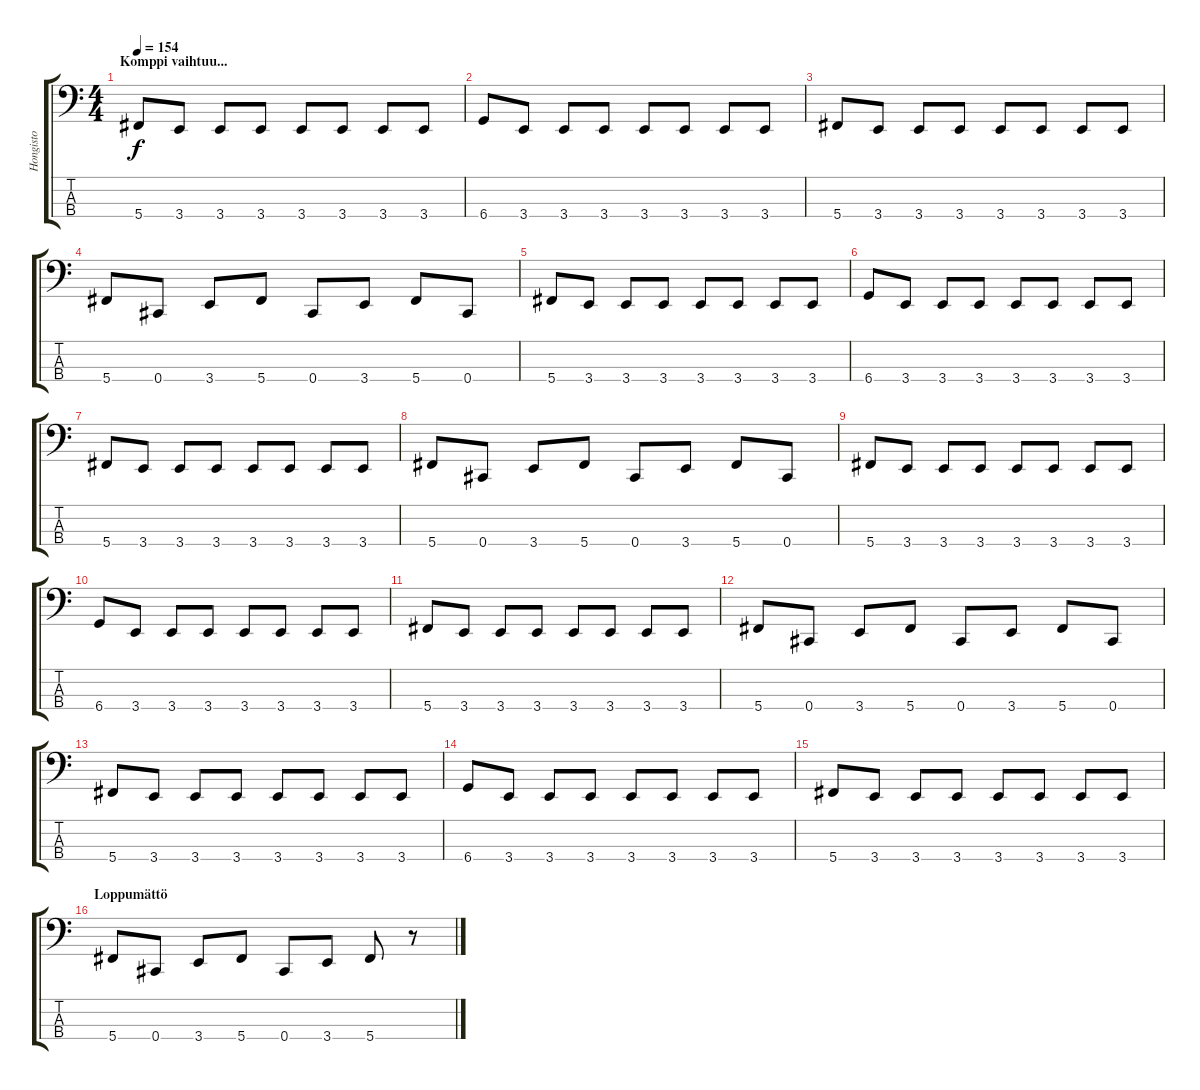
\track ("Hongisto" "Hongisto") {instrument electricbasspick}
\staff {score tabs}
\tuning (E2 B1 Gb1 Db1) {hide}
\ts (4 4)
\section ("" "Komppi vaihtuu...")
\tempo 154
\clef f4
\ks c
5.4.8{dy f} 3.4.8 3.4.8 3.4.8 3.4.8 3.4.8 3.4.8 3.4.8 |
6.4.8 3.4.8 3.4.8 3.4.8 3.4.8 3.4.8 3.4.8 3.4.8 |
5.4.8 3.4.8 3.4.8 3.4.8 3.4.8 3.4.8 3.4.8 3.4.8 |
5.4.8 0.4.8 3.4.8 5.4.8 0.4.8 3.4.8 5.4.8 0.4.8 |
5.4.8 3.4.8 3.4.8 3.4.8 3.4.8 3.4.8 3.4.8 3.4.8 |
6.4.8 3.4.8 3.4.8 3.4.8 3.4.8 3.4.8 3.4.8 3.4.8 |
5.4.8 3.4.8 3.4.8 3.4.8 3.4.8 3.4.8 3.4.8 3.4.8 |
5.4.8 0.4.8 3.4.8 5.4.8 0.4.8 3.4.8 5.4.8 0.4.8 |
5.4.8 3.4.8 3.4.8 3.4.8 3.4.8 3.4.8 3.4.8 3.4.8 |
6.4.8 3.4.8 3.4.8 3.4.8 3.4.8 3.4.8 3.4.8 3.4.8 |
5.4.8 3.4.8 3.4.8 3.4.8 3.4.8 3.4.8 3.4.8 3.4.8 |
5.4.8 0.4.8 3.4.8 5.4.8 0.4.8 3.4.8 5.4.8 0.4.8 |
5.4.8 3.4.8 3.4.8 3.4.8 3.4.8 3.4.8 3.4.8 3.4.8 |
6.4.8 3.4.8 3.4.8 3.4.8 3.4.8 3.4.8 3.4.8 3.4.8 |
5.4.8 3.4.8 3.4.8 3.4.8 3.4.8 3.4.8 3.4.8 3.4.8 |
\section ("" "Loppumättö")
5.4.8 0.4.8 3.4.8 5.4.8 0.4.8 3.4.8 5.4.8 r.8
